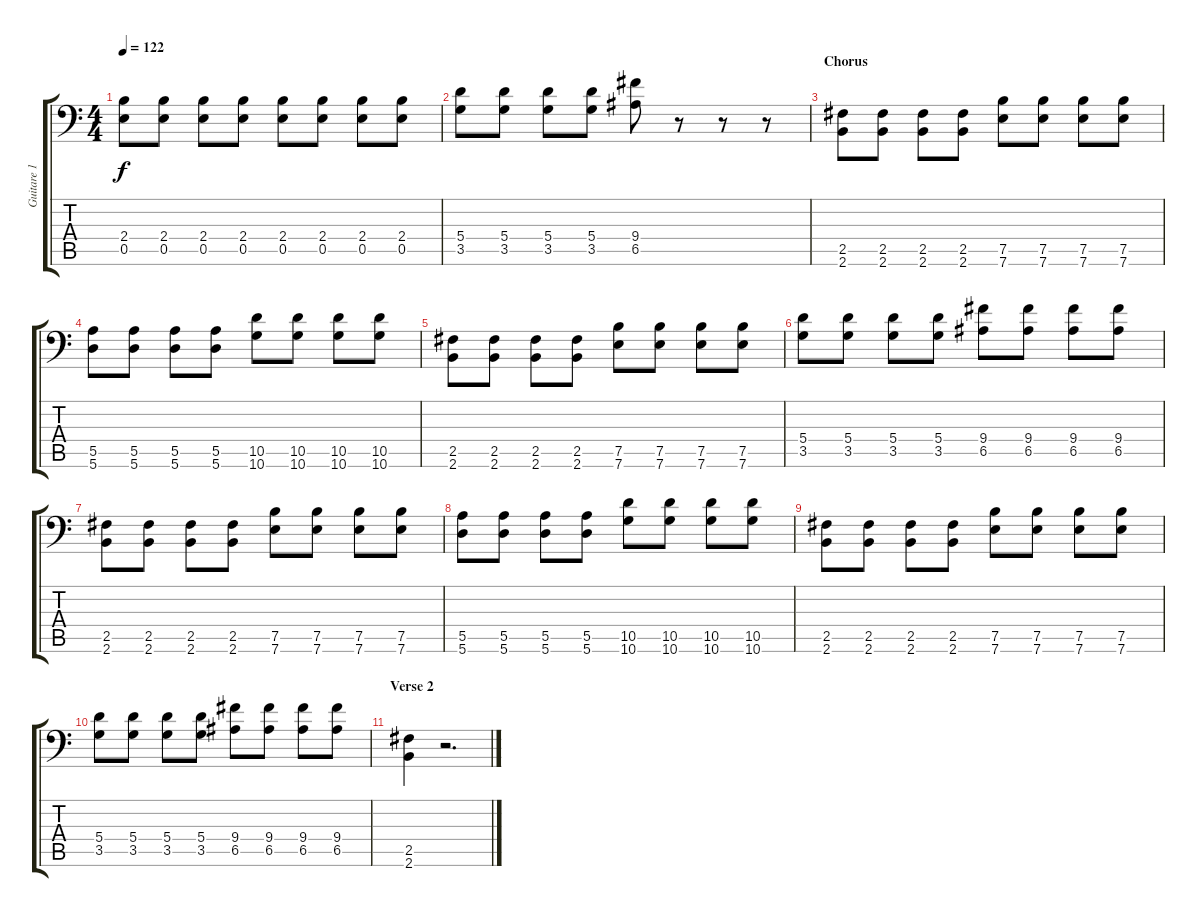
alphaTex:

\track ("Guitare 1" "Guitare 1") {instrument distortionguitar}
\staff {score tabs}
\tuning (B3 Gb3 D3 A2 E2 A1) {hide}
\ts (4 4)
\tempo 122
\clef f4
\ks c
(2.4 0.5).8{dy f} (2.4 0.5).8 (2.4 0.5).8 (2.4 0.5).8 (2.4 0.5).8 (2.4 0.5).8 (2.4 0.5).8 (2.4 0.5).8 |
(5.4 3.5).8 (5.4 3.5).8 (5.4 3.5).8 (5.4 3.5).8 (9.4 6.5).8 r.8 r.8 r.8 |
\section ("" "Chorus")
(2.5 2.6).8 (2.5 2.6).8 (2.5 2.6).8 (2.5 2.6).8 (7.5 7.6).8 (7.5 7.6).8 (7.5 7.6).8 (7.5 7.6).8 |
(5.5 5.6).8 (5.5 5.6).8 (5.5 5.6).8 (5.5 5.6).8 (10.5 10.6).8 (10.5 10.6).8 (10.5 10.6).8 (10.5 10.6).8 |
(2.5 2.6).8 (2.5 2.6).8 (2.5 2.6).8 (2.5 2.6).8 (7.5 7.6).8 (7.5 7.6).8 (7.5 7.6).8 (7.5 7.6).8 |
(5.4 3.5).8 (5.4 3.5).8 (5.4 3.5).8 (5.4 3.5).8 (9.4 6.5).8 (9.4 6.5).8 (9.4 6.5).8 (9.4 6.5).8 |
(2.5 2.6).8 (2.5 2.6).8 (2.5 2.6).8 (2.5 2.6).8 (7.5 7.6).8 (7.5 7.6).8 (7.5 7.6).8 (7.5 7.6).8 |
(5.5 5.6).8 (5.5 5.6).8 (5.5 5.6).8 (5.5 5.6).8 (10.5 10.6).8 (10.5 10.6).8 (10.5 10.6).8 (10.5 10.6).8 |
(2.5 2.6).8 (2.5 2.6).8 (2.5 2.6).8 (2.5 2.6).8 (7.5 7.6).8 (7.5 7.6).8 (7.5 7.6).8 (7.5 7.6).8 |
(5.4 3.5).8 (5.4 3.5).8 (5.4 3.5).8 (5.4 3.5).8 (9.4 6.5).8 (9.4 6.5).8 (9.4 6.5).8 (9.4 6.5).8 |
\section ("" "Verse 2")
(2.5 2.6).4 r.2{d}
